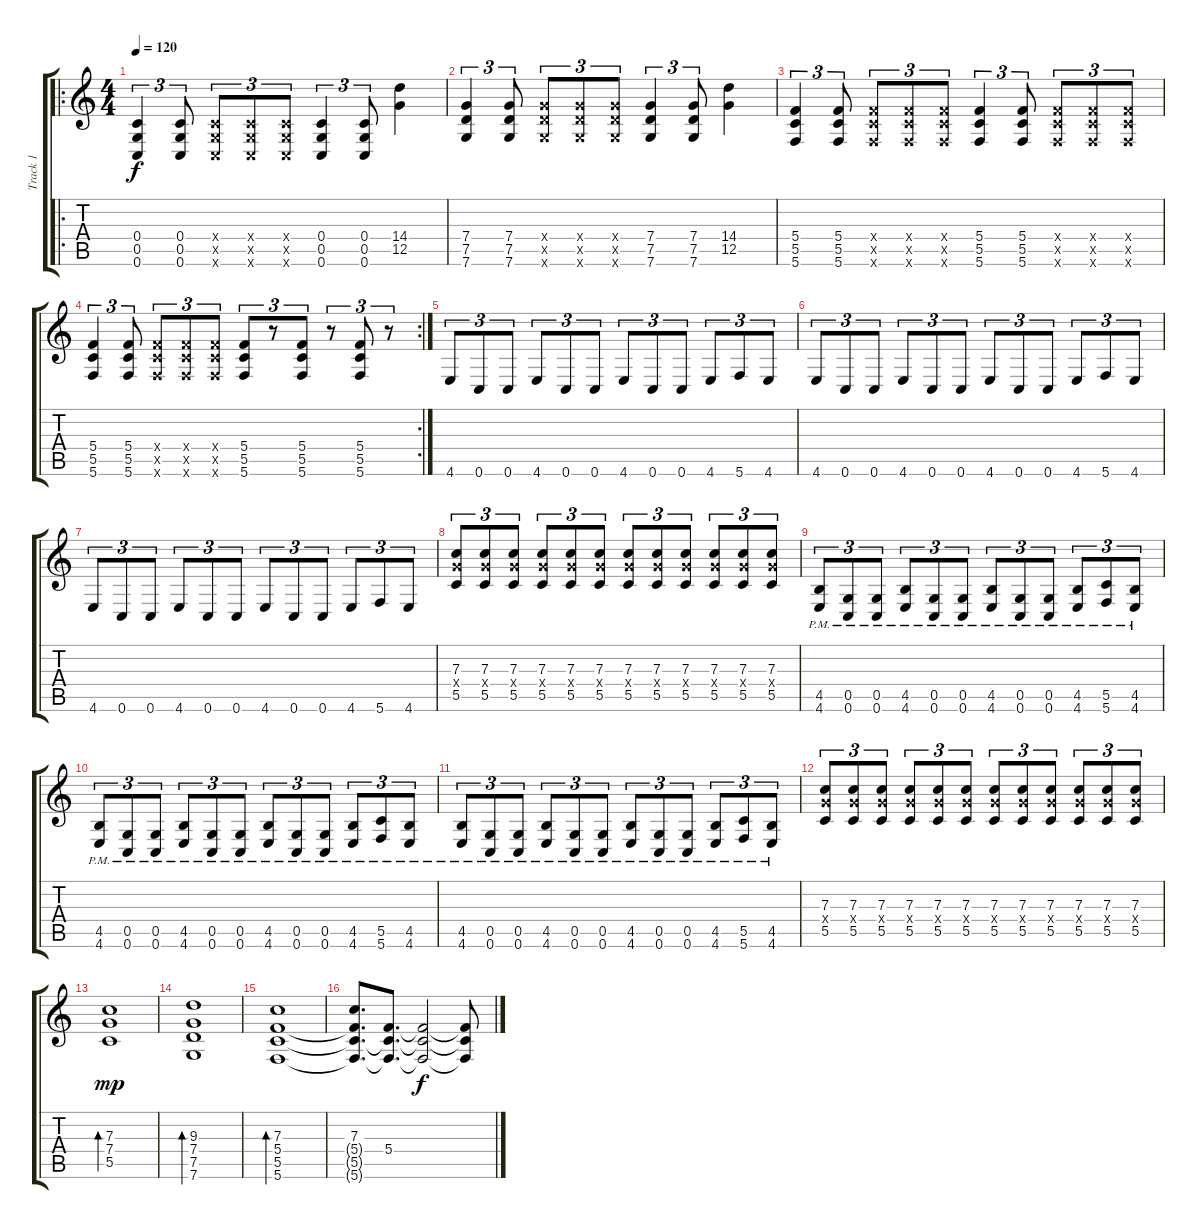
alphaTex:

\track ("Track 1" "Track 1") {instrument distortionguitar}
\staff {score tabs}
\tuning (D4 A3 F3 C3 G2 C2) {hide}
\ro
\ts (4 4)
\tempo 120
\clef g2
\ks c
(0.4 0.5 0.6).4{tu (3 2) dy f} (0.4 0.5 0.6).8{tu (3 2)} (0.4{x} 0.5{x} 0.6{x}).8{tu (3 2)} (0.4{x} 0.5{x} 0.6{x}).8{tu (3 2)} (0.4{x} 0.5{x} 0.6{x}).8{tu (3 2)} (0.4 0.5 0.6).4{tu (3 2)} (0.4 0.5 0.6).8{tu (3 2)} (14.4 12.5).4 |
(7.4 7.5 7.6).4{tu (3 2)} (7.4 7.5 7.6).8{tu (3 2)} (7.4{x} 7.5{x} 7.6{x}).8{tu (3 2)} (7.4{x} 7.5{x} 7.6{x}).8{tu (3 2)} (7.4{x} 7.5{x} 7.6{x}).8{tu (3 2)} (7.4 7.5 7.6).4{tu (3 2)} (7.4 7.5 7.6).8{tu (3 2)} (14.4 12.5).4 |
(5.4 5.5 5.6).4{tu (3 2)} (5.4 5.5 5.6).8{tu (3 2)} (5.4{x} 5.5{x} 5.6{x}).8{tu (3 2)} (5.4{x} 5.5{x} 5.6{x}).8{tu (3 2)} (5.4{x} 5.5{x} 5.6{x}).8{tu (3 2)} (5.4 5.5 5.6).4{tu (3 2)} (5.4 5.5 5.6).8{tu (3 2)} (5.4{x} 5.5{x} 5.6{x}).8{tu (3 2)} (5.4{x} 5.5{x} 5.6{x}).8{tu (3 2)} (5.4{x} 5.5{x} 5.6{x}).8{tu (3 2)} |
\rc 2
(5.4 5.5 5.6).4{tu (3 2)} (5.4 5.5 5.6).8{tu (3 2)} (5.4{x} 5.5{x} 5.6{x}).8{tu (3 2)} (5.4{x} 5.5{x} 5.6{x}).8{tu (3 2)} (5.4{x} 5.5{x} 5.6{x}).8{tu (3 2)} (5.4 5.5 5.6).8{tu (3 2)} r.8{tu (3 2)} (5.4 5.5 5.6).8{tu (3 2)} r.8{tu (3 2)} (5.4 5.5 5.6).8{tu (3 2)} r.8{tu (3 2)} |
4.6.8{tu (3 2)} 0.6.8{tu (3 2)} 0.6.8{tu (3 2)} 4.6.8{tu (3 2)} 0.6.8{tu (3 2)} 0.6.8{tu (3 2)} 4.6.8{tu (3 2)} 0.6.8{tu (3 2)} 0.6.8{tu (3 2)} 4.6.8{tu (3 2)} 5.6.8{tu (3 2)} 4.6.8{tu (3 2)} |
4.6.8{tu (3 2)} 0.6.8{tu (3 2)} 0.6.8{tu (3 2)} 4.6.8{tu (3 2)} 0.6.8{tu (3 2)} 0.6.8{tu (3 2)} 4.6.8{tu (3 2)} 0.6.8{tu (3 2)} 0.6.8{tu (3 2)} 4.6.8{tu (3 2)} 5.6.8{tu (3 2)} 4.6.8{tu (3 2)} |
4.6.8{tu (3 2)} 0.6.8{tu (3 2)} 0.6.8{tu (3 2)} 4.6.8{tu (3 2)} 0.6.8{tu (3 2)} 0.6.8{tu (3 2)} 4.6.8{tu (3 2)} 0.6.8{tu (3 2)} 0.6.8{tu (3 2)} 4.6.8{tu (3 2)} 5.6.8{tu (3 2)} 4.6.8{tu (3 2)} |
(7.3 7.4{x} 5.5).8{tu (3 2)} (7.3 7.4{x} 5.5).8{tu (3 2)} (7.3 7.4{x} 5.5).8{tu (3 2)} (7.3 7.4{x} 5.5).8{tu (3 2)} (7.3 7.4{x} 5.5).8{tu (3 2)} (7.3 7.4{x} 5.5).8{tu (3 2)} (7.3 7.4{x} 5.5).8{tu (3 2)} (7.3 7.4{x} 5.5).8{tu (3 2)} (7.3 7.4{x} 5.5).8{tu (3 2)} (7.3 7.4{x} 5.5).8{tu (3 2)} (7.3 7.4{x} 5.5).8{tu (3 2)} (7.3 7.4{x} 5.5).8{tu (3 2)} |
(4.5{pm} 4.6{pm}).8{tu (3 2)} (0.5{pm} 0.6{pm}).8{tu (3 2)} (0.5{pm} 0.6{pm}).8{tu (3 2)} (4.5{pm} 4.6{pm}).8{tu (3 2)} (0.5{pm} 0.6{pm}).8{tu (3 2)} (0.5{pm} 0.6{pm}).8{tu (3 2)} (4.5{pm} 4.6{pm}).8{tu (3 2)} (0.5{pm} 0.6{pm}).8{tu (3 2)} (0.5{pm} 0.6{pm}).8{tu (3 2)} (4.5{pm} 4.6{pm}).8{tu (3 2)} (5.5{pm} 5.6{pm}).8{tu (3 2)} (4.5{pm} 4.6{pm}).8{tu (3 2)} |
(4.5{pm} 4.6{pm}).8{tu (3 2)} (0.5{pm} 0.6{pm}).8{tu (3 2)} (0.5{pm} 0.6{pm}).8{tu (3 2)} (4.5{pm} 4.6{pm}).8{tu (3 2)} (0.5{pm} 0.6{pm}).8{tu (3 2)} (0.5{pm} 0.6{pm}).8{tu (3 2)} (4.5{pm} 4.6{pm}).8{tu (3 2)} (0.5{pm} 0.6{pm}).8{tu (3 2)} (0.5{pm} 0.6{pm}).8{tu (3 2)} (4.5{pm} 4.6{pm}).8{tu (3 2)} (5.5{pm} 5.6{pm}).8{tu (3 2)} (4.5{pm} 4.6{pm}).8{tu (3 2)} |
(4.5{pm} 4.6{pm}).8{tu (3 2)} (0.5{pm} 0.6{pm}).8{tu (3 2)} (0.5{pm} 0.6{pm}).8{tu (3 2)} (4.5{pm} 4.6{pm}).8{tu (3 2)} (0.5{pm} 0.6{pm}).8{tu (3 2)} (0.5{pm} 0.6{pm}).8{tu (3 2)} (4.5{pm} 4.6{pm}).8{tu (3 2)} (0.5{pm} 0.6{pm}).8{tu (3 2)} (0.5{pm} 0.6{pm}).8{tu (3 2)} (4.5{pm} 4.6{pm}).8{tu (3 2)} (5.5{pm} 5.6{pm}).8{tu (3 2)} (4.5{pm} 4.6{pm}).8{tu (3 2)} |
(7.3 7.4{x} 5.5).8{tu (3 2)} (7.3 7.4{x} 5.5).8{tu (3 2)} (7.3 7.4{x} 5.5).8{tu (3 2)} (7.3 7.4{x} 5.5).8{tu (3 2)} (7.3 7.4{x} 5.5).8{tu (3 2)} (7.3 7.4{x} 5.5).8{tu (3 2)} (7.3 7.4{x} 5.5).8{tu (3 2)} (7.3 7.4{x} 5.5).8{tu (3 2)} (7.3 7.4{x} 5.5).8{tu (3 2)} (7.3 7.4{x} 5.5).8{tu (3 2)} (7.3 7.4{x} 5.5).8{tu (3 2)} (7.3 7.4{x} 5.5).8{tu (3 2)} |
(7.3 7.4 5.5).1{bd 240 dy mp} |
(9.3 7.4 7.5 7.6).1{bd 240} |
(7.3 5.4 5.5 5.6).1{bd 240} |
(7.3 5.4{t} 5.5{t} 5.6{t}).8{d} (5.4 5.5{t} 5.6{t}).8{d} (5.4{t} 5.5{t} 5.6{t}).2{dy f} (5.4{t} 5.5{t} 5.6{t}).8
